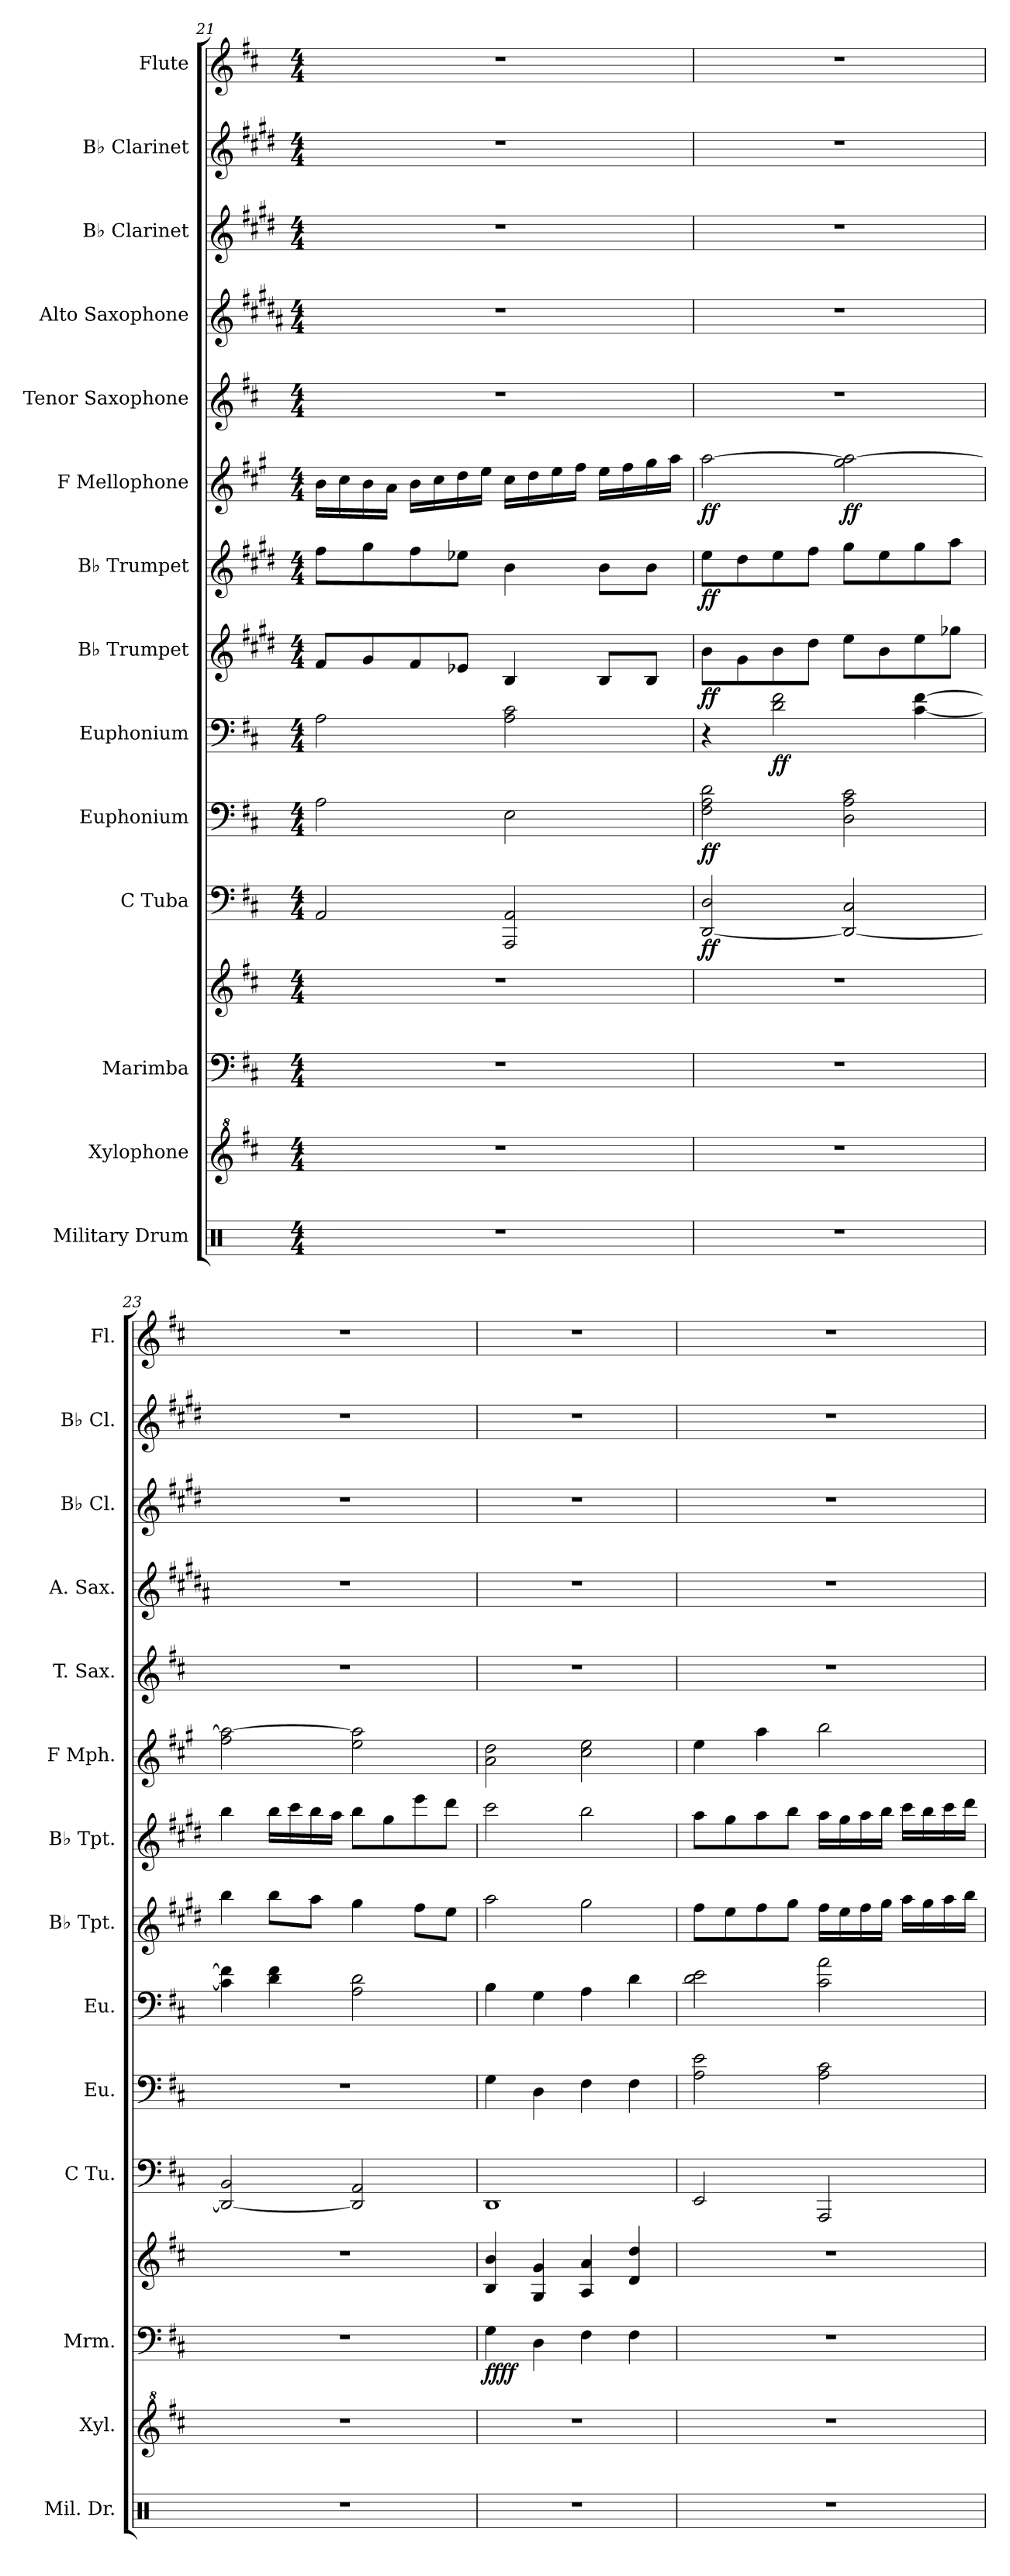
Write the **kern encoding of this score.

**kern	**kern	**kern	**kern	**dynam	**kern	**dynam	**kern	**dynam	**kern	**dynam	**kern	**dynam	**kern	**dynam	**kern	**dynam	**kern	**kern	**kern	**kern	**kern
*part14	*part13	*part12	*part12	*part12	*part11	*part11	*part10	*part10	*part9	*part9	*part8	*part8	*part7	*part7	*part6	*part6	*part5	*part4	*part3	*part2	*part1
*staff15	*staff14	*staff13	*staff12	*staff12/13	*staff11	*staff11	*staff10	*staff10	*staff9	*staff9	*staff8	*staff8	*staff7	*staff7	*staff6	*staff6	*staff5	*staff4	*staff3	*staff2	*staff1
*I"Military Drum	*I"Xylophone	*I"Marimba	*	*	*I"C Tuba	*	*I"Euphonium	*	*I"Euphonium	*	*I"B♭ Trumpet	*	*I"B♭ Trumpet	*	*I"F Mellophone	*	*I"Tenor Saxophone	*I"Alto Saxophone	*I"B♭ Clarinet	*I"B♭ Clarinet	*I"Flute
*I'Mil. Dr.	*I'Xyl.	*I'Mrm.	*	*	*I'C Tu.	*	*I'Eu.	*	*I'Eu.	*	*I'B♭ Tpt.	*	*I'B♭ Tpt.	*	*I'F Mph.	*	*I'T. Sax.	*I'A. Sax.	*I'B♭ Cl.	*I'B♭ Cl.	*I'Fl.
!!LO:PB:g=z
*clefX	*clefG^2	*clefF4	*clefG2	*	*clefF4	*	*clefF4	*	*clefF4	*	*clefG2	*	*clefG2	*	*clefG2	*	*clefG2	*clefG2	*clefG2	*clefG2	*clefG2
*	*	*	*	*	*	*	*	*	*	*	*ITrd1c2	*	*ITrd1c2	*	*ITrd4c7	*	*ITrd8c14	*ITrd5c9	*ITrd1c2	*ITrd1c2	*
*k[]	*k[f#c#]	*k[f#c#]	*k[f#c#]	*	*k[f#c#]	*	*k[f#c#]	*	*k[f#c#]	*	*k[f#c#]	*	*k[f#c#]	*	*k[f#c#]	*	*k[f#c#]	*k[f#c#]	*k[f#c#]	*k[f#c#]	*k[f#c#]
*C:	*D:	*D:	*D:	*	*D:	*	*D:	*	*D:	*	*D:	*	*D:	*	*D:	*	*D:	*D:	*D:	*D:	*D:
*M4/4	*M4/4	*M4/4	*M4/4	*	*M4/4	*	*M4/4	*	*M4/4	*	*M4/4	*	*M4/4	*	*M4/4	*	*M4/4	*M4/4	*M4/4	*M4/4	*M4/4
=21	=21	=21	=21	=21	=21	=21	=21	=21	=21	=21	=21	=21	=21	=21	=21	=21	=21	=21	=21	=21	=21
1r	1r	1r	1r	.	2AA/	.	2A\	.	2A\	.	8e/L	.	8ee\L	.	16e\LL	.	1r	1r	1r	1r	1r
.	.	.	.	.	.	.	.	.	.	.	.	.	.	.	16f#\	.	.	.	.	.	.
.	.	.	.	.	.	.	.	.	.	.	8f#/	.	8ff#\	.	16e\	.	.	.	.	.	.
.	.	.	.	.	.	.	.	.	.	.	.	.	.	.	16d\JJ	.	.	.	.	.	.
.	.	.	.	.	.	.	.	.	.	.	8e/	.	8ee\	.	16e\LL	.	.	.	.	.	.
.	.	.	.	.	.	.	.	.	.	.	.	.	.	.	16f#\	.	.	.	.	.	.
.	.	.	.	.	.	.	.	.	.	.	8d-X/J	.	8dd-X\J	.	16g\	.	.	.	.	.	.
.	.	.	.	.	.	.	.	.	.	.	.	.	.	.	16a\JJ	.	.	.	.	.	.
.	.	.	.	.	2AAA/ 2AA/	.	2E\	.	2A\ 2c#\	.	4A/	.	4a\	.	16f#\LL	.	.	.	.	.	.
.	.	.	.	.	.	.	.	.	.	.	.	.	.	.	16g\	.	.	.	.	.	.
.	.	.	.	.	.	.	.	.	.	.	.	.	.	.	16a\	.	.	.	.	.	.
.	.	.	.	.	.	.	.	.	.	.	.	.	.	.	16b\JJ	.	.	.	.	.	.
.	.	.	.	.	.	.	.	.	.	.	8A/L	.	8a\L	.	16a\LL	.	.	.	.	.	.
.	.	.	.	.	.	.	.	.	.	.	.	.	.	.	16b\	.	.	.	.	.	.
.	.	.	.	.	.	.	.	.	.	.	8A/J	.	8a\J	.	16cc#\	.	.	.	.	.	.
.	.	.	.	.	.	.	.	.	.	.	.	.	.	.	16dd\JJ	.	.	.	.	.	.
=22	=22	=22	=22	=22	=22	=22	=22	=22	=22	=22	=22	=22	=22	=22	=22	=22	=22	=22	=22	=22	=22
!	!	!	!	!	!	!LO:DY:b	!	!LO:DY:b	!	!	!	!LO:DY:b	!	!LO:DY:b	!	!LO:DY:b	!	!	!	!	!
1r	1r	1r	1r	.	[2DD/ 2D/	ff	2F#\ 2A\ 2d\	ff	4r	.	8a\L	ff	8dd\L	ff	[2dd\	ff	1r	1r	1r	1r	1r
.	.	.	.	.	.	.	.	.	.	.	8f#\	.	8cc#\	.	.	.	.	.	.	.	.
!	!	!	!	!	!	!	!	!	!	!LO:DY:b	!	!	!	!	!	!	!	!	!	!	!
.	.	.	.	.	.	.	.	.	2d\ 2f#\	ff	8a\	.	8dd\	.	.	.	.	.	.	.	.
.	.	.	.	.	.	.	.	.	.	.	8cc#\J	.	8ee\J	.	.	.	.	.	.	.	.
!	!	!	!	!	!	!	!	!	!	!	!	!	!	!	!	!LO:DY:b	!	!	!	!	!
.	.	.	.	.	2DD/_ 2C#/	.	2D\ 2A\ 2c#\	.	.	.	8dd\L	.	8ff#\L	.	2cc#\ 2dd\_	ff	.	.	.	.	.
.	.	.	.	.	.	.	.	.	.	.	8a\	.	8dd\	.	.	.	.	.	.	.	.
.	.	.	.	.	.	.	.	.	[4c#\ [4f#\	.	8dd\	.	8ff#\	.	.	.	.	.	.	.	.
.	.	.	.	.	.	.	.	.	.	.	8ff-X\J	.	8gg\J	.	.	.	.	.	.	.	.
=23	=23	=23	=23	=23	=23	=23	=23	=23	=23	=23	=23	=23	=23	=23	=23	=23	=23	=23	=23	=23	=23
1r	1r	1r	1r	.	2DD/_ 2BB/	.	1r	.	4c#\] 4f#\]	.	4aa\	.	4aa\	.	2b\ 2dd\_	.	1r	1r	1r	1r	1r
.	.	.	.	.	.	.	.	.	4d\ 4f#\	.	8aa\L	.	16aa\LL	.	.	.	.	.	.	.	.
.	.	.	.	.	.	.	.	.	.	.	.	.	16bb\	.	.	.	.	.	.	.	.
.	.	.	.	.	.	.	.	.	.	.	8gg\J	.	16aa\	.	.	.	.	.	.	.	.
.	.	.	.	.	.	.	.	.	.	.	.	.	16gg\JJ	.	.	.	.	.	.	.	.
.	.	.	.	.	2DD/] 2AA/	.	.	.	2A\ 2d\	.	4ff#\	.	8aa\L	.	2a\ 2dd\]	.	.	.	.	.	.
.	.	.	.	.	.	.	.	.	.	.	.	.	8ff#\	.	.	.	.	.	.	.	.
.	.	.	.	.	.	.	.	.	.	.	8ee\L	.	8ddd\	.	.	.	.	.	.	.	.
.	.	.	.	.	.	.	.	.	.	.	8dd\J	.	8ccc#\J	.	.	.	.	.	.	.	.
!!LO:PB:g=z
=24	=24	=24	=24	=24	=24	=24	=24	=24	=24	=24	=24	=24	=24	=24	=24	=24	=24	=24	=24	=24	=24
!	!	!	!	!LO:DY:b=2	!	!	!	!	!	!	!	!	!	!	!	!	!	!	!	!	!
!	!	!	!	!LO:DY:n=1:b	!	!	!	!	!	!	!	!	!	!	!	!	!	!	!	!	!
1r	1r	4G\	4B/ 4b/	ff ff	1DD	.	4G\	.	4B\	.	2gg\	.	2bb\	.	2d\ 2g\	.	1r	1r	1r	1r	1r
.	.	4D\	4G/ 4g/	.	.	.	4D\	.	4G\	.	.	.	.	.	.	.	.	.	.	.	.
.	.	4F#\	4A/ 4a/	.	.	.	4F#\	.	4A\	.	2ff#\	.	2aa\	.	2f#\ 2a\	.	.	.	.	.	.
.	.	4F#\	4d/ 4dd/	.	.	.	4F#\	.	4d\	.	.	.	.	.	.	.	.	.	.	.	.
=25	=25	=25	=25	=25	=25	=25	=25	=25	=25	=25	=25	=25	=25	=25	=25	=25	=25	=25	=25	=25	=25
1r	1r	1r	1r	.	2EE/	.	2A\ 2e\	.	2d\ 2e\	.	8ee\L	.	8gg\L	.	4a\	.	1r	1r	1r	1r	1r
.	.	.	.	.	.	.	.	.	.	.	8dd\	.	8ff#\	.	.	.	.	.	.	.	.
.	.	.	.	.	.	.	.	.	.	.	8ee\	.	8gg\	.	4dd\	.	.	.	.	.	.
.	.	.	.	.	.	.	.	.	.	.	8ff#\J	.	8aa\J	.	.	.	.	.	.	.	.
.	.	.	.	.	2AAA/	.	2A\ 2c#\	.	2c#\ 2a\	.	16ee\LL	.	16gg\LL	.	2ee\	.	.	.	.	.	.
.	.	.	.	.	.	.	.	.	.	.	16dd\	.	16ff#\	.	.	.	.	.	.	.	.
.	.	.	.	.	.	.	.	.	.	.	16ee\	.	16gg\	.	.	.	.	.	.	.	.
.	.	.	.	.	.	.	.	.	.	.	16ff#\JJ	.	16aa\JJ	.	.	.	.	.	.	.	.
.	.	.	.	.	.	.	.	.	.	.	16gg\LL	.	16bb\LL	.	.	.	.	.	.	.	.
.	.	.	.	.	.	.	.	.	.	.	16ff#\	.	16aa\	.	.	.	.	.	.	.	.
.	.	.	.	.	.	.	.	.	.	.	16gg\	.	16bb\	.	.	.	.	.	.	.	.
.	.	.	.	.	.	.	.	.	.	.	16aa\JJ	.	16ccc#\JJ	.	.	.	.	.	.	.	.
=	=	=	=	=	=	=	=	=	=	=	=	=	=	=	=	=	=	=	=	=	=
*-	*-	*-	*-	*-	*-	*-	*-	*-	*-	*-	*-	*-	*-	*-	*-	*-	*-	*-	*-	*-	*-
